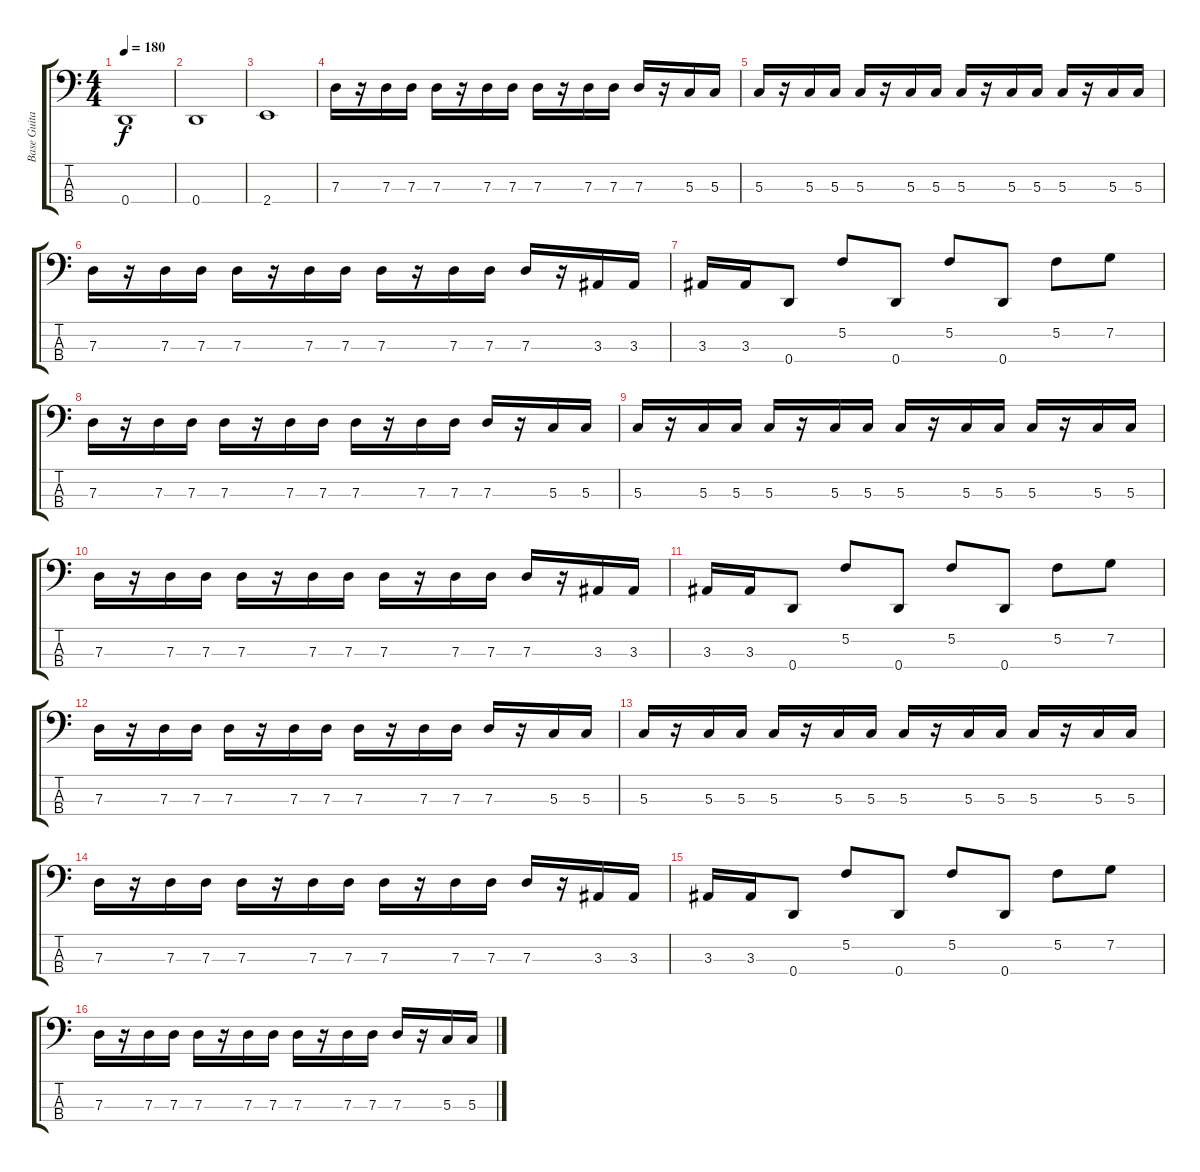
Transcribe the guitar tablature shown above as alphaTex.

\track ("Base Guitar" "Base Guita") {instrument electricbassfinger}
\staff {score tabs}
\tuning (F2 C2 G1 D1) {hide}
\ts (4 4)
\tempo 180
\clef f4
\ks c
0.4{t}.1{dy f} |
0.4.1 |
2.4.1 |
7.3.16 r.16 7.3.16 7.3.16 7.3.16 r.16 7.3.16 7.3.16 7.3.16 r.16 7.3.16 7.3.16 7.3.16 r.16 5.3.16 5.3.16 |
5.3.16 r.16 5.3.16 5.3.16 5.3.16 r.16 5.3.16 5.3.16 5.3.16 r.16 5.3.16 5.3.16 5.3.16 r.16 5.3.16 5.3.16 |
7.3.16 r.16 7.3.16 7.3.16 7.3.16 r.16 7.3.16 7.3.16 7.3.16 r.16 7.3.16 7.3.16 7.3.16 r.16 3.3.16 3.3.16 |
3.3.16 3.3.16 0.4.8 5.2.8 0.4.8 5.2.8 0.4.8 5.2.8 7.2.8 |
7.3.16 r.16 7.3.16 7.3.16 7.3.16 r.16 7.3.16 7.3.16 7.3.16 r.16 7.3.16 7.3.16 7.3.16 r.16 5.3.16 5.3.16 |
5.3.16 r.16 5.3.16 5.3.16 5.3.16 r.16 5.3.16 5.3.16 5.3.16 r.16 5.3.16 5.3.16 5.3.16 r.16 5.3.16 5.3.16 |
7.3.16 r.16 7.3.16 7.3.16 7.3.16 r.16 7.3.16 7.3.16 7.3.16 r.16 7.3.16 7.3.16 7.3.16 r.16 3.3.16 3.3.16 |
3.3.16 3.3.16 0.4.8 5.2.8 0.4.8 5.2.8 0.4.8 5.2.8 7.2.8 |
7.3.16 r.16 7.3.16 7.3.16 7.3.16 r.16 7.3.16 7.3.16 7.3.16 r.16 7.3.16 7.3.16 7.3.16 r.16 5.3.16 5.3.16 |
5.3.16 r.16 5.3.16 5.3.16 5.3.16 r.16 5.3.16 5.3.16 5.3.16 r.16 5.3.16 5.3.16 5.3.16 r.16 5.3.16 5.3.16 |
7.3.16 r.16 7.3.16 7.3.16 7.3.16 r.16 7.3.16 7.3.16 7.3.16 r.16 7.3.16 7.3.16 7.3.16 r.16 3.3.16 3.3.16 |
3.3.16 3.3.16 0.4.8 5.2.8 0.4.8 5.2.8 0.4.8 5.2.8 7.2.8 |
7.3.16 r.16 7.3.16 7.3.16 7.3.16 r.16 7.3.16 7.3.16 7.3.16 r.16 7.3.16 7.3.16 7.3.16 r.16 5.3.16 5.3.16
